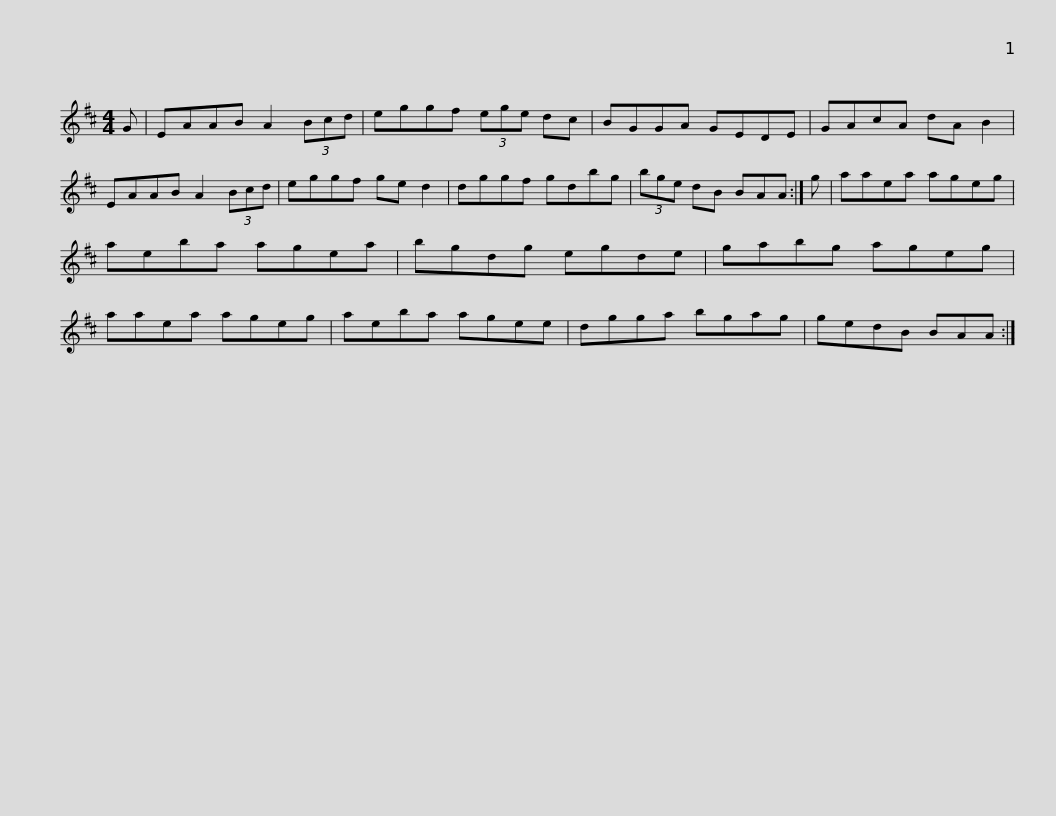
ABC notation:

X:1
L:1/8
M:4/4
I:linebreak $
K:D
V:1 treble
V:1
 G | EAAB A2 (3Bcd | eggf (3ege dc | BGGA GEDE | GAcA dA B2 | %5
 EAAB A2 (3Bcd |$ eggf ge d2 | dggf gdbg | (3bge dB BAA :| g | %10
 aaea ageg | aeba agea |$ bgdg egde | gabg ageg | aaea ageg | %15
 aeba agee | dgga bgag |$ gedB BAA :| %18
